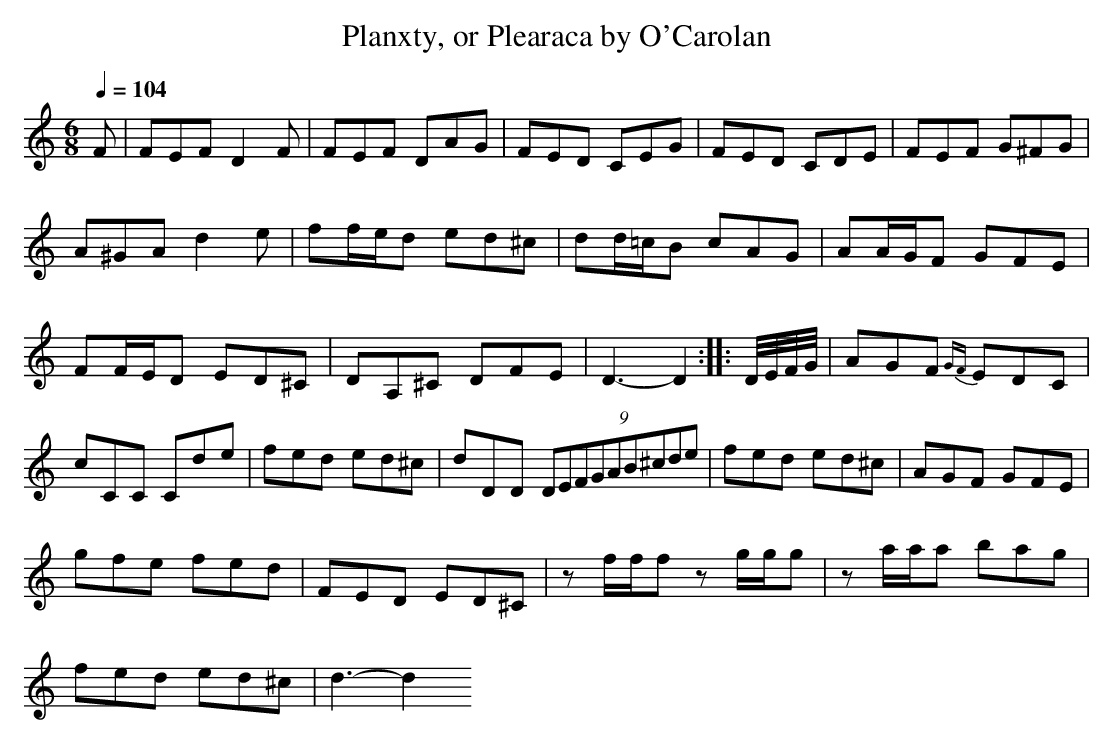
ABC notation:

X:1
T: Planxty, or Plearaca by O'Carolan
M: 6/8
L: 1/8
Q: 1/4=104
K: d % 1 flats
V:1
F|FEF D2F|FEF DAG|FED CEG|FED CDE|FEF G^FG|
A^GA d2e|ff/2e/2d ed^c|dd/2=c/2B cAG|AA/2G/2F GFE|
FF/2E/2D ED^C|DA,^C DFE|D3-D2::D/4E/4F/4G/4|AGF {GF}EDC|
cCC Cde|fed ed^c|dDD (9DEFGAB^cde|fed ed^c|AGF GFE|
gfe fed|FED ED^C|zf/2f/2f zg/2g/2g|za/2a/2a bag|
fed ed^c|d3-d2
